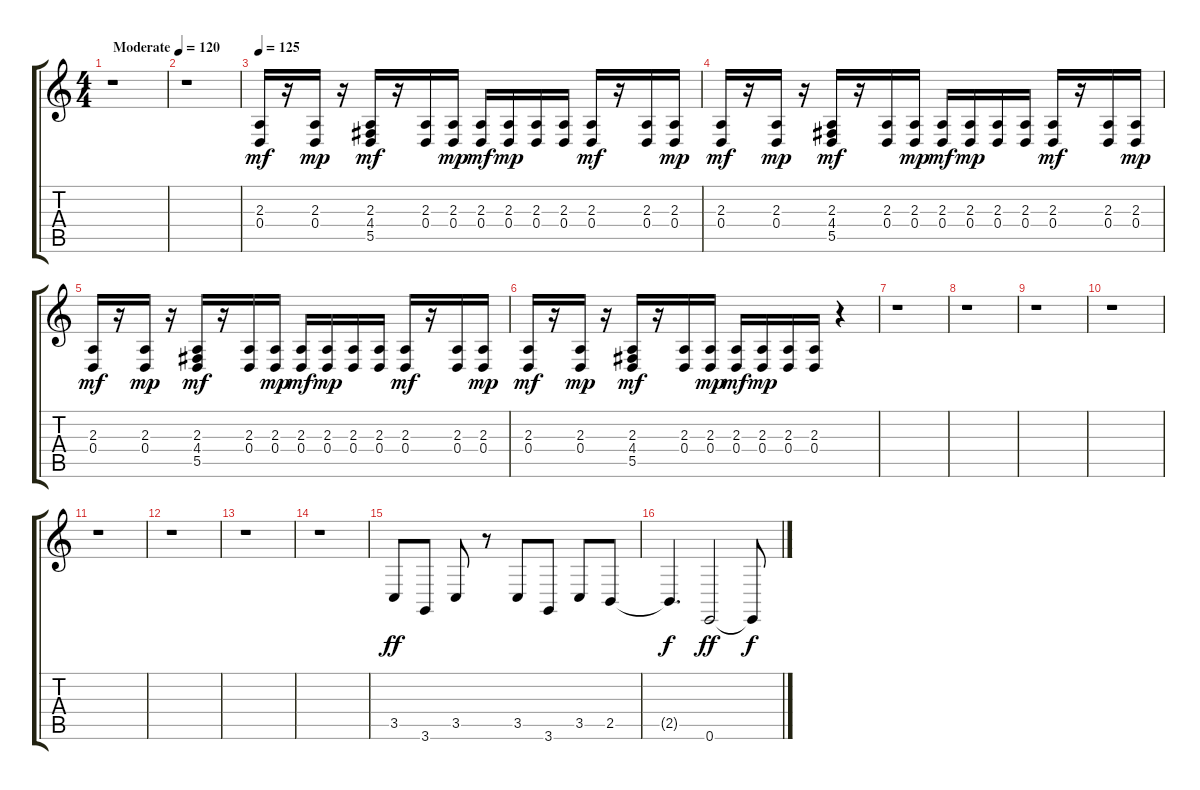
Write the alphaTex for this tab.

\track "" {instrument dulcimer}
\staff {score tabs}
\tuning (E4 B3 G3 D3 A2 E2) {hide}
\ts (4 4)
\tempo (120 "Moderate")
\clef g2
\ks c
r.1{dy mf instrument dulcimer} |
r.1 |
\tempo 125
(2.3 0.4).16 r.16 (2.3 0.4).16{dy mp balance 14} r.16 (2.3 4.4 5.5).16{dy mf balance 8} r.16 (2.3 0.4).16{balance 14} (2.3 0.4).16{dy mp balance 1} (2.3 0.4).16{dy mf balance 8} (2.3 0.4).16{dy mp} (2.3 0.4).16{balance 14} (2.3 0.4).16{balance 1} (2.3 0.4).16{dy mf balance 8} r.16 (2.3 0.4).16{balance 14} (2.3 0.4).16{dy mp balance 1} |
(2.3 0.4).16{dy mf balance 8} r.16 (2.3 0.4).16{dy mp balance 14} r.16 (2.3 4.4 5.5).16{dy mf balance 8} r.16 (2.3 0.4).16{balance 14} (2.3 0.4).16{dy mp balance 1} (2.3 0.4).16{dy mf balance 8} (2.3 0.4).16{dy mp} (2.3 0.4).16{balance 14} (2.3 0.4).16{balance 1} (2.3 0.4).16{dy mf balance 8} r.16 (2.3 0.4).16{balance 14} (2.3 0.4).16{dy mp balance 1} |
(2.3 0.4).16{dy mf balance 8} r.16 (2.3 0.4).16{dy mp balance 14} r.16 (2.3 4.4 5.5).16{dy mf balance 8} r.16 (2.3 0.4).16{balance 14} (2.3 0.4).16{dy mp balance 1} (2.3 0.4).16{dy mf balance 8} (2.3 0.4).16{dy mp} (2.3 0.4).16{balance 14} (2.3 0.4).16{balance 1} (2.3 0.4).16{dy mf balance 8} r.16 (2.3 0.4).16{balance 14} (2.3 0.4).16{dy mp balance 1} |
(2.3 0.4).16{dy mf balance 8} r.16 (2.3 0.4).16{dy mp balance 14} r.16 (2.3 4.4 5.5).16{dy mf balance 8} r.16 (2.3 0.4).16{balance 14} (2.3 0.4).16{dy mp balance 1} (2.3 0.4).16{dy mf balance 8} (2.3 0.4).16{dy mp} (2.3 0.4).16{balance 14} (2.3 0.4).16{balance 1} r.4 |
r.1 |
r.1 |
r.1 |
r.1 |
r.1 |
r.1 |
r.1 |
r.1 |
3.5.8{dy ff balance 12 instrument stringensemble1} 3.6.8 3.5.8 r.8 3.5.8 3.6.8 3.5.8 2.5.8 |
2.5{t}.4{d dy f} 0.6.2{dy ff} 0.6{t}.8{dy f}
